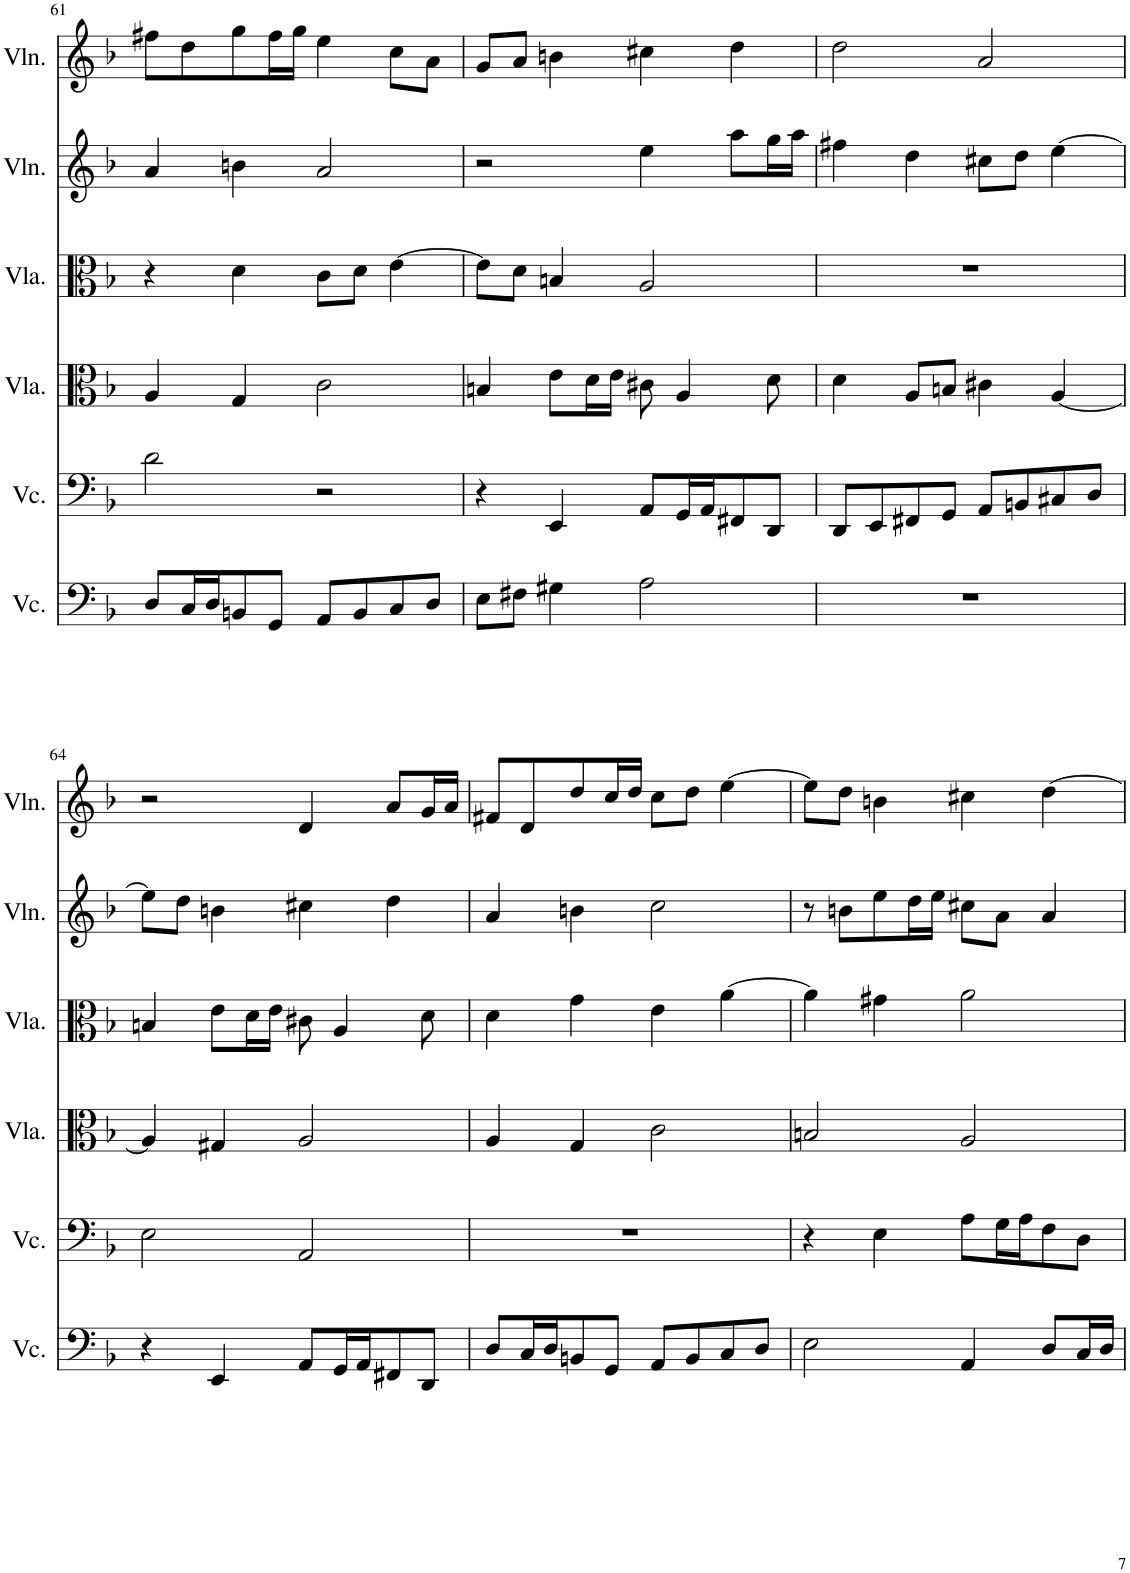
**kern	**kern	**kern	**kern	**kern	**kern
*part6	*part5	*part4	*part3	*part2	*part1
*staff6	*staff5	*staff4	*staff3	*staff2	*staff1
*I"Violoncello, Track 6	*I"Violoncello, Track 5	*I"Viola, Track 4	*I"Viola, Track 3	*I"Violino, Track 2	*I"Violino, Track 1
*I'Vc.	*I'Vc.	*I'Vla.	*I'Vla.	*I'Vln.	*I'Vln.
!!LO:PB:g=z
*clefF4	*clefF4	*clefC3	*clefC3	*clefG2	*clefG2
*k[b-]	*k[b-]	*k[b-]	*k[b-]	*k[b-]	*k[b-]
*M2/2	*M2/2	*M2/2	*M2/2	*M2/2	*M2/2
=61	=61	=61	=61	=61	=61
8D/L	2d\	4A/	4r	4a/	8ff#X\L
16C/L	.	.	.	.	8dd\
16D/J	.	.	.	.	.
8BBn/	.	4G/	4d\	4bn\	8gg\
8GG/J	.	.	.	.	16ff#\L
.	.	.	.	.	16gg\JJ
8AA/L	2r	2c\	8c\L	2a/	4ee\
8BB/	.	.	8d\J	.	.
8C/	.	.	[4e\	.	8cc\L
8D/J	.	.	.	.	8a\J
=62	=62	=62	=62	=62	=62
8E\L	4r	4Bn/	8e\L]	2r	8g/L
8F#X\J	.	.	8d\J	.	8a/J
4G#X\	4EE/	8e\L	4Bn/	.	4bn\
.	.	16d\L	.	.	.
.	.	16e\JJ	.	.	.
2A\	8AA/L	8c#X\	2A/	4ee\	4cc#X\
.	16GG/L	4A/	.	.	.
.	16AA/J	.	.	.	.
.	8FF#X/	.	.	8aa\L	4dd\
.	8DD/J	8d\	.	16gg\L	.
.	.	.	.	16aa\JJ	.
=63	=63	=63	=63	=63	=63
1r	8DD/L	4d\	1r	4ff#X\	2dd\
.	8EE/	.	.	.	.
.	8FF#X/	8A/L	.	4dd\	.
.	8GG/J	8Bn/J	.	.	.
.	8AA/L	4c#X\	.	8cc#X\L	2a/
.	8BBn/	.	.	8dd\J	.
.	8C#X/	[4A/	.	[4ee\	.
.	8D/J	.	.	.	.
!!LO:LB:g=z
=64	=64	=64	=64	=64	=64
4r	2E\	4A/]	4Bn/	8ee\L]	2r
.	.	.	.	8dd\J	.
4EE/	.	4G#X/	8e\L	4bn\	.
.	.	.	16d\L	.	.
.	.	.	16e\JJ	.	.
8AA/L	2AA/	2A/	8c#X\	4cc#X\	4d/
16GG/L	.	.	4A/	.	.
16AA/J	.	.	.	.	.
8FF#X/	.	.	.	4dd\	8a/L
8DD/J	.	.	8d\	.	16g/L
.	.	.	.	.	16a/JJ
=65	=65	=65	=65	=65	=65
8D/L	1r	4A/	4d\	4a/	8f#X/L
16C/L	.	.	.	.	8d/
16D/J	.	.	.	.	.
8BBn/	.	4G/	4g\	4bn\	8dd/
8GG/J	.	.	.	.	16cc/L
.	.	.	.	.	16dd/JJ
8AA/L	.	2c\	4e\	2cc\	8cc\L
8BB/	.	.	.	.	8dd\J
8C/	.	.	[4a\	.	[4ee\
8D/J	.	.	.	.	.
=66	=66	=66	=66	=66	=66
2E\	4r	2Bn/	4a\]	8r	8ee\L]
.	.	.	.	8bn\L	8dd\J
.	4E\	.	4g#X\	8ee\	4bn\
.	.	.	.	16dd\L	.
.	.	.	.	16ee\JJ	.
4AA/	8A\L	2A/	2a\	8cc#X\L	4cc#X\
.	16G\L	.	.	8a\J	.
.	16A\J	.	.	.	.
8D/L	8F\	.	.	4a/	[4dd\
16C/L	8D\J	.	.	.	.
16D/JJ	.	.	.	.	.
=	=	=	=	=	=
*-	*-	*-	*-	*-	*-
